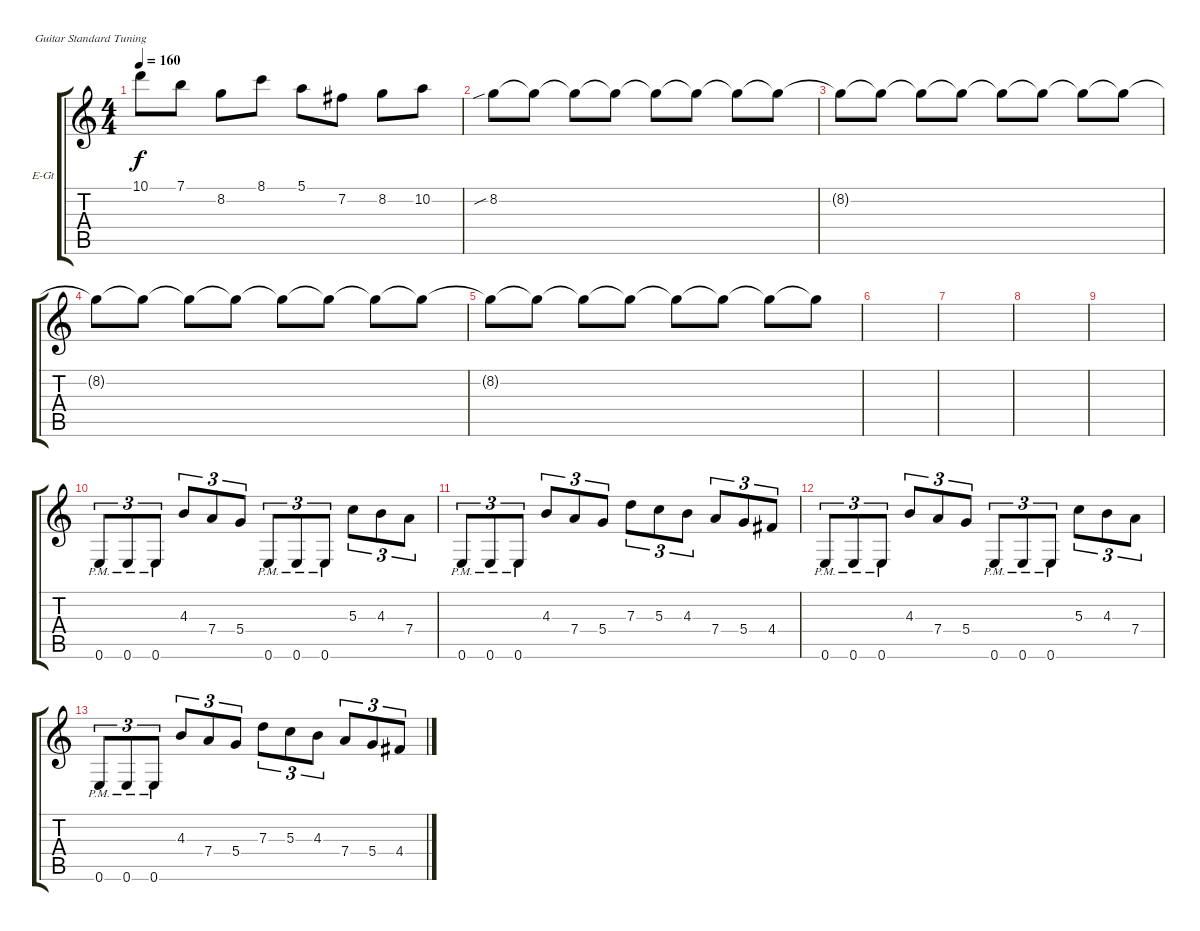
\defaultSystemsLayout 4
\bracketExtendMode groupsimilarinstruments
\firstSystemTrackNameOrientation horizontal
\otherSystemsTrackNameOrientation horizontal
\track ("Second Guitar" "E-Gt") {instrument distortionguitar}
\staff {score tabs}
\tuning (E4 B3 G3 D3 A2 E2)
\ts (4 4)
\tempo 160
\clef g2
\ks c
10.1.8{dy f} 7.1.8 8.2.8 8.1.8 5.1.8 7.2.8 8.2.8 10.2.8 |
8.2{sib}.8 8.2{t}.8 8.2{t}.8 8.2{t}.8 8.2{t}.8 8.2{t}.8 8.2{t}.8 8.2{t}.8 |
8.2{t}.8 8.2{t}.8 8.2{t}.8 8.2{t}.8 8.2{t}.8 8.2{t}.8 8.2{t}.8 8.2{t}.8 |
8.2{t}.8 8.2{t}.8 8.2{t}.8 8.2{t}.8 8.2{t}.8 8.2{t}.8 8.2{t}.8 8.2{t}.8 |
8.2{t}.8 8.2{t}.8 8.2{t}.8 8.2{t}.8 8.2{t}.8 8.2{t}.8 8.2{t}.8 8.2{t}.8 |
|
|
|
|
0.6{pm}.8{tu (3 2)} 0.6{pm}.8{tu (3 2)} 0.6{pm}.8{tu (3 2)} 4.3.8{tu (3 2)} 7.4.8{tu (3 2)} 5.4.8{tu (3 2)} 0.6{pm}.8{tu (3 2)} 0.6{pm}.8{tu (3 2)} 0.6{pm}.8{tu (3 2)} 5.3.8{tu (3 2)} 4.3.8{tu (3 2)} 7.4.8{tu (3 2)} |
0.6{pm}.8{tu (3 2)} 0.6{pm}.8{tu (3 2)} 0.6{pm}.8{tu (3 2)} 4.3.8{tu (3 2)} 7.4.8{tu (3 2)} 5.4.8{tu (3 2)} 7.3.8{tu (3 2)} 5.3.8{tu (3 2)} 4.3.8{tu (3 2)} 7.4.8{tu (3 2)} 5.4.8{tu (3 2)} 4.4.8{tu (3 2)} |
0.6{pm}.8{tu (3 2)} 0.6{pm}.8{tu (3 2)} 0.6{pm}.8{tu (3 2)} 4.3.8{tu (3 2)} 7.4.8{tu (3 2)} 5.4.8{tu (3 2)} 0.6{pm}.8{tu (3 2)} 0.6{pm}.8{tu (3 2)} 0.6{pm}.8{tu (3 2)} 5.3.8{tu (3 2)} 4.3.8{tu (3 2)} 7.4.8{tu (3 2)} |
0.6{pm}.8{tu (3 2)} 0.6{pm}.8{tu (3 2)} 0.6{pm}.8{tu (3 2)} 4.3.8{tu (3 2)} 7.4.8{tu (3 2)} 5.4.8{tu (3 2)} 7.3.8{tu (3 2)} 5.3.8{tu (3 2)} 4.3.8{tu (3 2)} 7.4.8{tu (3 2)} 5.4.8{tu (3 2)} 4.4.8{tu (3 2)}
